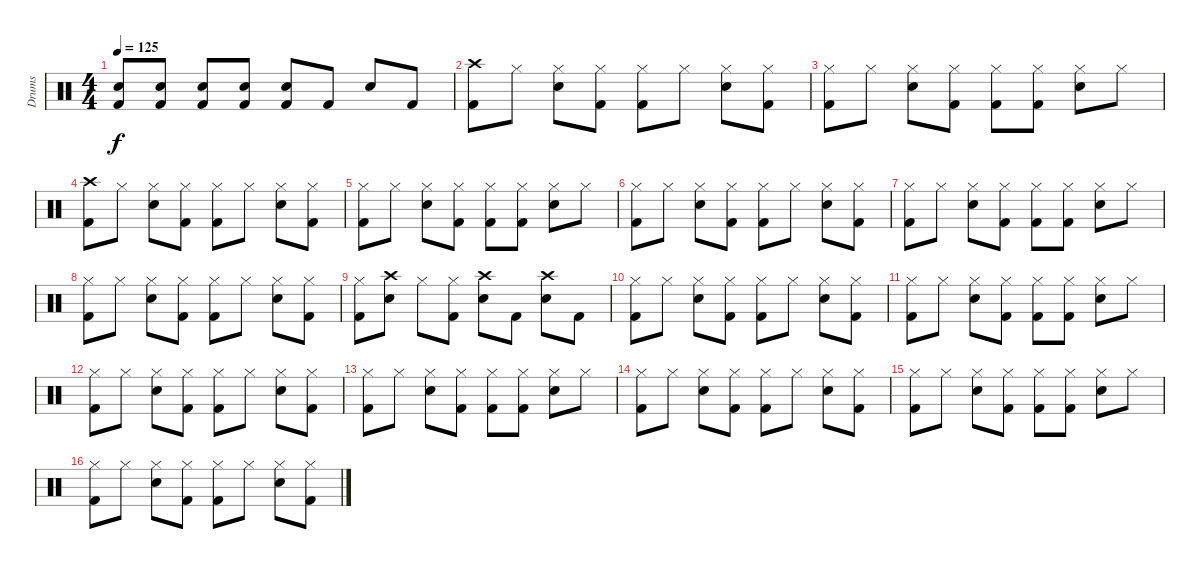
\track ("Drums" "Drums") {instrument percussion}
\staff {score}
\articulation defaults
\ts (4 4)
\tempo 125
\clef neutral
\ks c
("Snare (hit) 2" "Kick (hit) 2").8{dy f} ("Snare (hit) 2" "Kick (hit) 2").8 ("Snare (hit) 2" "Kick (hit) 2").8 ("Snare (hit) 2" "Kick (hit) 2").8 ("Snare (hit) 2" "Kick (hit) 2").8 "Kick (hit) 2".8 "Snare (hit) 2".8 "Kick (hit) 2".8 |
("Crash high (hit)" "Kick (hit) 2").8 "Hi-Hat (closed)".8 ("Hi-Hat (closed)" "Snare (hit) 2").8 ("Hi-Hat (closed)" "Kick (hit) 2").8 ("Hi-Hat (closed)" "Kick (hit) 2").8 "Hi-Hat (closed)".8 ("Hi-Hat (closed)" "Snare (hit) 2").8 ("Hi-Hat (closed)" "Kick (hit) 2").8 |
("Hi-Hat (closed)" "Kick (hit) 2").8 "Hi-Hat (closed)".8 ("Hi-Hat (closed)" "Snare (hit) 2").8 ("Hi-Hat (closed)" "Kick (hit) 2").8 ("Hi-Hat (closed)" "Kick (hit) 2").8 ("Hi-Hat (closed)" "Kick (hit) 2").8 ("Hi-Hat (closed)" "Snare (hit) 2").8 "Hi-Hat (closed)".8 |
("Crash high (hit)" "Kick (hit) 2").8 "Hi-Hat (closed)".8 ("Hi-Hat (closed)" "Snare (hit) 2").8 ("Hi-Hat (closed)" "Kick (hit) 2").8 ("Hi-Hat (closed)" "Kick (hit) 2").8 "Hi-Hat (closed)".8 ("Hi-Hat (closed)" "Snare (hit) 2").8 ("Hi-Hat (closed)" "Kick (hit) 2").8 |
("Hi-Hat (closed)" "Kick (hit) 2").8 "Hi-Hat (closed)".8 ("Hi-Hat (closed)" "Snare (hit) 2").8 ("Hi-Hat (closed)" "Kick (hit) 2").8 ("Hi-Hat (closed)" "Kick (hit) 2").8 ("Hi-Hat (closed)" "Kick (hit) 2").8 ("Hi-Hat (closed)" "Snare (hit) 2").8 "Hi-Hat (closed)".8 |
("Hi-Hat (closed)" "Kick (hit) 2").8 "Hi-Hat (closed)".8 ("Hi-Hat (closed)" "Snare (hit) 2").8 ("Hi-Hat (closed)" "Kick (hit) 2").8 ("Hi-Hat (closed)" "Kick (hit) 2").8 "Hi-Hat (closed)".8 ("Hi-Hat (closed)" "Snare (hit) 2").8 ("Hi-Hat (closed)" "Kick (hit) 2").8 |
("Hi-Hat (closed)" "Kick (hit) 2").8 "Hi-Hat (closed)".8 ("Hi-Hat (closed)" "Snare (hit) 2").8 ("Hi-Hat (closed)" "Kick (hit) 2").8 ("Hi-Hat (closed)" "Kick (hit) 2").8 ("Hi-Hat (closed)" "Kick (hit) 2").8 ("Hi-Hat (closed)" "Snare (hit) 2").8 "Hi-Hat (closed)".8 |
("Hi-Hat (closed)" "Kick (hit) 2").8 "Hi-Hat (closed)".8 ("Hi-Hat (closed)" "Snare (hit) 2").8 ("Hi-Hat (closed)" "Kick (hit) 2").8 ("Hi-Hat (closed)" "Kick (hit) 2").8 "Hi-Hat (closed)".8 ("Hi-Hat (closed)" "Snare (hit) 2").8 ("Hi-Hat (closed)" "Kick (hit) 2").8 |
("Hi-Hat (closed)" "Kick (hit) 2").8 ("Crash high (hit)" "Snare (hit) 2").8 "Hi-Hat (closed)".8 ("Hi-Hat (closed)" "Kick (hit) 2").8 ("Crash high (hit)" "Snare (hit) 2").8 "Kick (hit) 2".8 ("Crash high (hit)" "Snare (hit) 2").8 "Kick (hit) 2".8 |
("Hi-Hat (closed)" "Kick (hit) 2").8 "Hi-Hat (closed)".8 ("Hi-Hat (closed)" "Snare (hit) 2").8 ("Hi-Hat (closed)" "Kick (hit) 2").8 ("Hi-Hat (closed)" "Kick (hit) 2").8 "Hi-Hat (closed)".8 ("Hi-Hat (closed)" "Snare (hit) 2").8 ("Hi-Hat (closed)" "Kick (hit) 2").8 |
("Hi-Hat (closed)" "Kick (hit) 2").8 "Hi-Hat (closed)".8 ("Hi-Hat (closed)" "Snare (hit) 2").8 ("Hi-Hat (closed)" "Kick (hit) 2").8 ("Hi-Hat (closed)" "Kick (hit) 2").8 ("Hi-Hat (closed)" "Kick (hit) 2").8 ("Hi-Hat (closed)" "Snare (hit) 2").8 "Hi-Hat (closed)".8 |
("Hi-Hat (closed)" "Kick (hit) 2").8 "Hi-Hat (closed)".8 ("Hi-Hat (closed)" "Snare (hit) 2").8 ("Hi-Hat (closed)" "Kick (hit) 2").8 ("Hi-Hat (closed)" "Kick (hit) 2").8 "Hi-Hat (closed)".8 ("Hi-Hat (closed)" "Snare (hit) 2").8 ("Hi-Hat (closed)" "Kick (hit) 2").8 |
("Hi-Hat (closed)" "Kick (hit) 2").8 "Hi-Hat (closed)".8 ("Hi-Hat (closed)" "Snare (hit) 2").8 ("Hi-Hat (closed)" "Kick (hit) 2").8 ("Hi-Hat (closed)" "Kick (hit) 2").8 ("Hi-Hat (closed)" "Kick (hit) 2").8 ("Hi-Hat (closed)" "Snare (hit) 2").8 "Hi-Hat (closed)".8 |
("Hi-Hat (closed)" "Kick (hit) 2").8 "Hi-Hat (closed)".8 ("Hi-Hat (closed)" "Snare (hit) 2").8 ("Hi-Hat (closed)" "Kick (hit) 2").8 ("Hi-Hat (closed)" "Kick (hit) 2").8 "Hi-Hat (closed)".8 ("Hi-Hat (closed)" "Snare (hit) 2").8 ("Hi-Hat (closed)" "Kick (hit) 2").8 |
("Hi-Hat (closed)" "Kick (hit) 2").8 "Hi-Hat (closed)".8 ("Hi-Hat (closed)" "Snare (hit) 2").8 ("Hi-Hat (closed)" "Kick (hit) 2").8 ("Hi-Hat (closed)" "Kick (hit) 2").8 ("Hi-Hat (closed)" "Kick (hit) 2").8 ("Hi-Hat (closed)" "Snare (hit) 2").8 "Hi-Hat (closed)".8 |
("Hi-Hat (closed)" "Kick (hit) 2").8 "Hi-Hat (closed)".8 ("Hi-Hat (closed)" "Snare (hit) 2").8 ("Hi-Hat (closed)" "Kick (hit) 2").8 ("Hi-Hat (closed)" "Kick (hit) 2").8 "Hi-Hat (closed)".8 ("Hi-Hat (closed)" "Snare (hit) 2").8 ("Hi-Hat (closed)" "Kick (hit) 2").8
